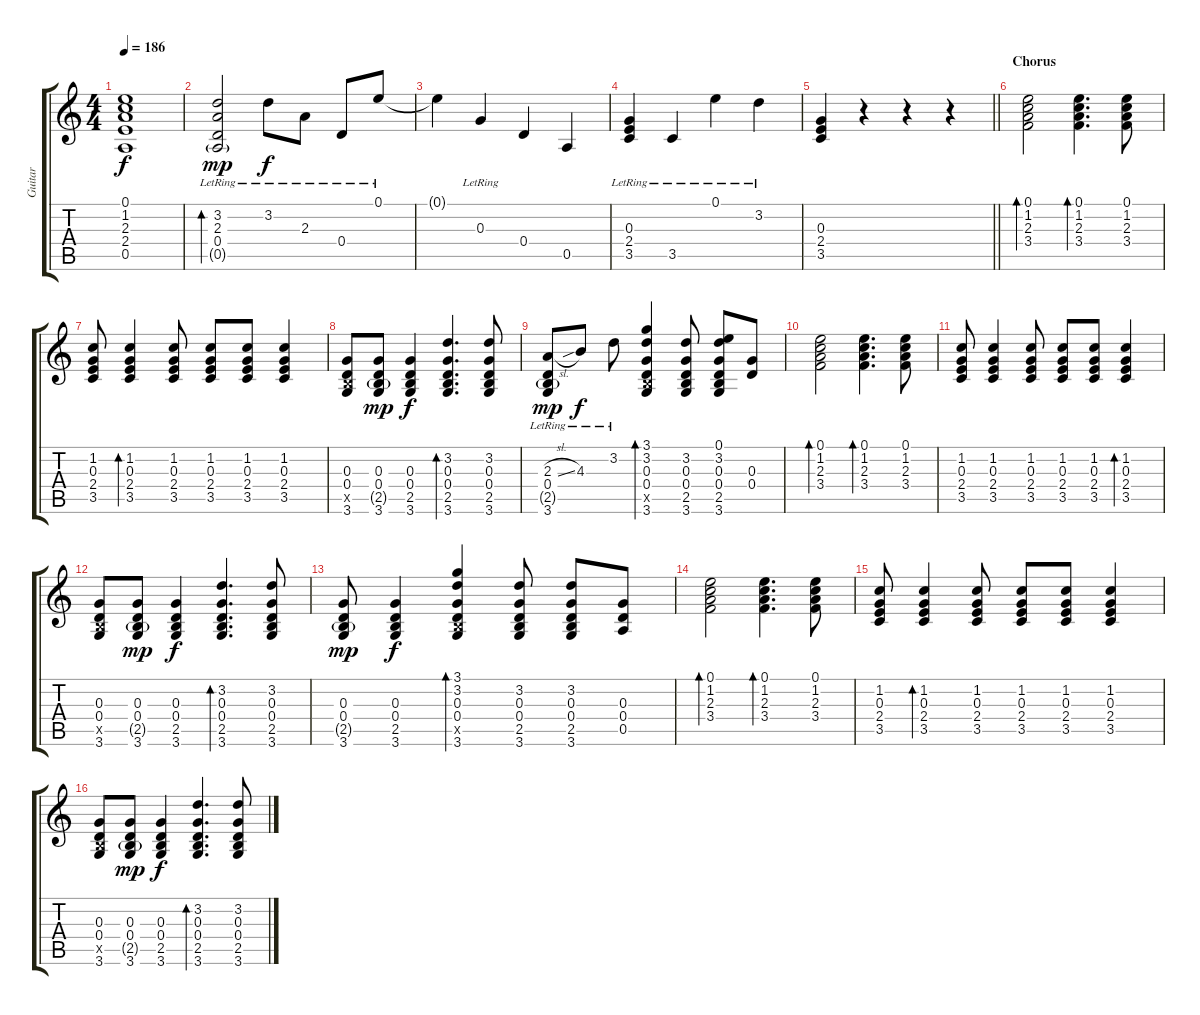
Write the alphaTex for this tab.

\track ("Guitar" "Guitar") {instrument acousticguitarsteel}
\staff {score tabs}
\tuning (E4 B3 G3 D3 A2 E2) {hide}
\ts (4 4)
\tempo 186
\clef g2
\ks c
(0.1{t} 1.2{t} 2.3{t} 2.4{t} 0.5{t}).1{dy f} |
(3.2{lr} 2.3{lr} 0.4{lr} 0.5{g}).2{bd 60 dy mp} 3.2{lr}.8{dy f} 2.3{lr}.8 0.4{lr}.8 0.1{lr}.8 |
0.1{t}.4 0.3{lr}.4 0.4.4 0.5.4 |
(0.3{lr} 2.4{lr} 3.5{lr}).4 3.5{lr}.4 0.1{lr}.4 3.2{lr}.4 |
\barLineRight lightlight
(0.3 2.4 3.5).4 r.4 r.4 r.4 |
\section ("" "Chorus")
(0.1 1.2 2.3 3.4).2{bd 60} (0.1 1.2 2.3 3.4).4{d bd 60} (0.1 1.2 2.3 3.4).8 |
(1.2 0.3 2.4 3.5).8 (1.2 0.3 2.4 3.5).4{bd 120} (1.2 0.3 2.4 3.5).8 (1.2 0.3 2.4 3.5).8 (1.2 0.3 2.4 3.5).8 (1.2 0.3 2.4 3.5).4 |
(0.3 0.4 2.5{x} 3.6).8 (0.3 0.4 2.5{g} 3.6).8{dy mp} (0.3 0.4 2.5 3.6).4{dy f} (3.2 0.3 0.4 2.5 3.6).4{d bd 120} (3.2 0.3 0.4 2.5 3.6).8 |
(2.3{sl lr} 0.4{lr} 2.5{g lr} 3.6{lr}).8{dy mp} 4.3{lr}.8{dy f} 3.2{lr}.8 (3.1 3.2 0.3 0.4 2.5{x} 3.6).4{bd 60} (3.2 0.3 0.4 2.5 3.6).8 (0.1 3.2 0.3 0.4 2.5 3.6).8 (0.3 0.4).8 |
(0.1 1.2 2.3 3.4).2{bd 60} (0.1 1.2 2.3 3.4).4{d bd 60} (0.1 1.2 2.3 3.4).8 |
(1.2 0.3 2.4 3.5).8 (1.2 0.3 2.4 3.5).4 (1.2 0.3 2.4 3.5).8 (1.2 0.3 2.4 3.5).8 (1.2 0.3 2.4 3.5).8 (1.2 0.3 2.4 3.5).4{bd 60} |
(0.3 0.4 2.5{x} 3.6).8 (0.3 0.4 2.5{g} 3.6).8{dy mp} (0.3 0.4 2.5 3.6).4{dy f} (3.2 0.3 0.4 2.5 3.6).4{d bd 120} (3.2 0.3 0.4 2.5 3.6).8 |
(0.3 0.4 2.5{g} 3.6).8{dy mp} (0.3 0.4 2.5 3.6).4{dy f} (3.1 3.2 0.3 0.4 2.5{x} 3.6).4{bd 60} (3.2 0.3 0.4 2.5 3.6).8 (3.2 0.3 0.4 2.5 3.6).8 (0.3 0.4 0.5).8 |
(0.1 1.2 2.3 3.4).2{bd 60} (0.1 1.2 2.3 3.4).4{d bd 60} (0.1 1.2 2.3 3.4).8 |
(1.2 0.3 2.4 3.5).8 (1.2 0.3 2.4 3.5).4{bd 120} (1.2 0.3 2.4 3.5).8 (1.2 0.3 2.4 3.5).8 (1.2 0.3 2.4 3.5).8 (1.2 0.3 2.4 3.5).4 |
(0.3 0.4 2.5{x} 3.6).8 (0.3 0.4 2.5{g} 3.6).8{dy mp} (0.3 0.4 2.5 3.6).4{dy f} (3.2 0.3 0.4 2.5 3.6).4{d bd 120} (3.2 0.3 0.4 2.5 3.6).8
